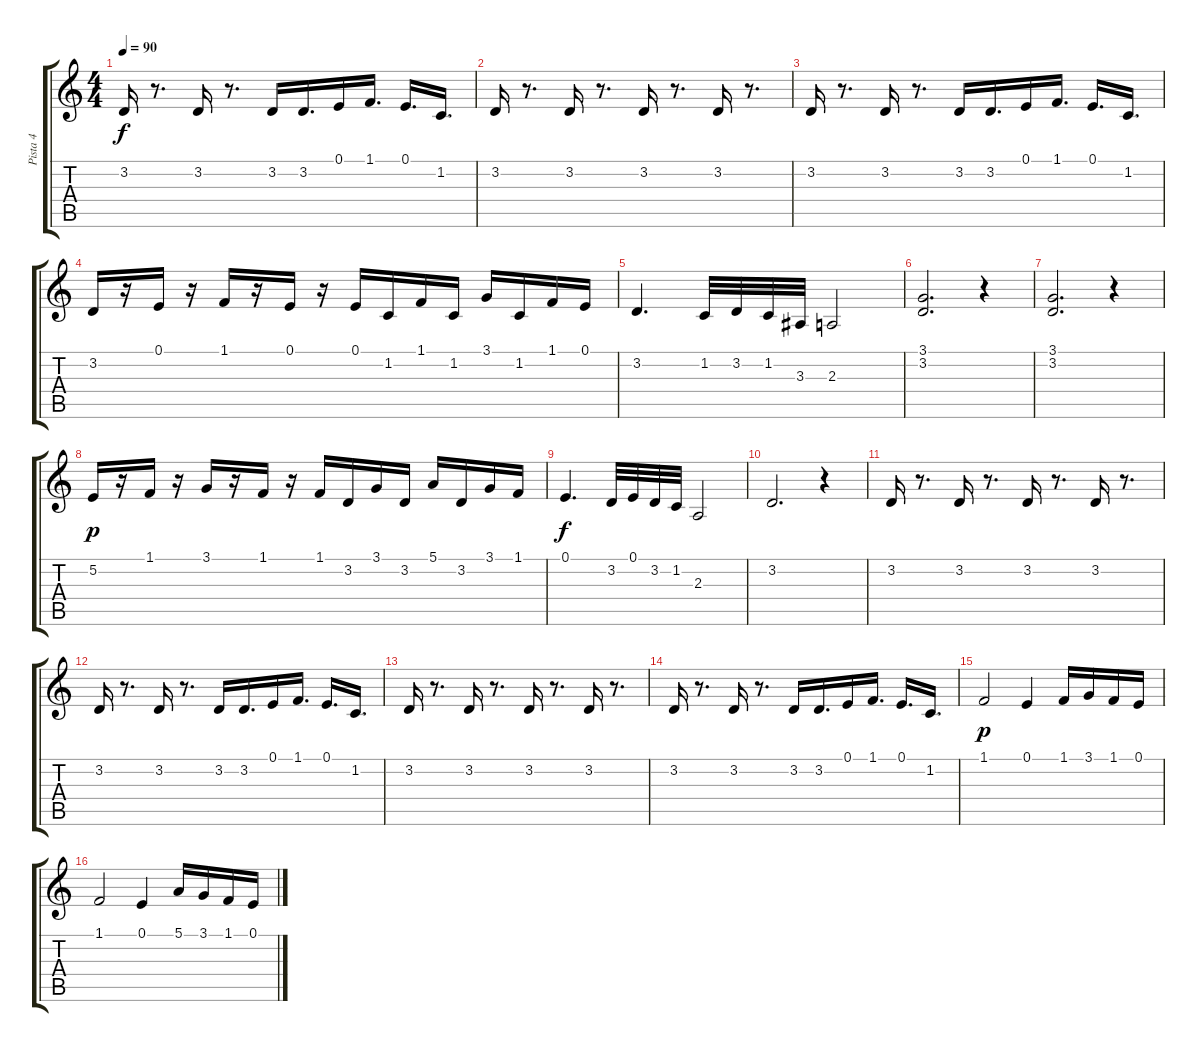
\track ("Pista 4" "Pista 4") {instrument synthstrings1}
\staff {score tabs}
\tuning (E4 B3 G3 D3 A2 E2) {hide}
\ts (4 4)
\tempo 90
\clef g2
\ks c
3.2.16{dy f} r.8{d} 3.2.16 r.8{d} 3.2.16 3.2.16{d} 0.1.16 1.1.16{d} 0.1.16{d} 1.2.16{d} |
3.2.16 r.8{d} 3.2.16 r.8{d} 3.2.16 r.8{d} 3.2.16 r.8{d} |
3.2.16 r.8{d} 3.2.16 r.8{d} 3.2.16 3.2.16{d} 0.1.16 1.1.16{d} 0.1.16{d} 1.2.16{d} |
3.2.16 r.16 0.1.16 r.16 1.1.16 r.16 0.1.16 r.16 0.1.16 1.2.16 1.1.16 1.2.16 3.1.16 1.2.16 1.1.16 0.1.16 |
3.2.4{d} 1.2.32 3.2.32 1.2.32 3.3.32 2.3.2 |
(3.1 3.2).2{d} r.4 |
(3.1 3.2).2{d} r.4 |
5.2.16{dy p} r.16 1.1.16 r.16 3.1.16 r.16 1.1.16 r.16 1.1.16 3.2.16 3.1.16 3.2.16 5.1.16 3.2.16 3.1.16 1.1.16 |
0.1.4{d dy f} 3.2.32 0.1.32 3.2.32 1.2.32 2.3.2 |
3.2.2{d} r.4 |
3.2.16 r.8{d} 3.2.16 r.8{d} 3.2.16 r.8{d} 3.2.16 r.8{d} |
3.2.16 r.8{d} 3.2.16 r.8{d} 3.2.16 3.2.16{d} 0.1.16 1.1.16{d} 0.1.16{d} 1.2.16{d} |
3.2.16 r.8{d} 3.2.16 r.8{d} 3.2.16 r.8{d} 3.2.16 r.8{d} |
3.2.16 r.8{d} 3.2.16 r.8{d} 3.2.16 3.2.16{d} 0.1.16 1.1.16{d} 0.1.16{d} 1.2.16{d} |
1.1.2{dy p} 0.1.4 1.1.16 3.1.16 1.1.16 0.1.16 |
1.1.2 0.1.4 5.1.16 3.1.16 1.1.16 0.1.16
